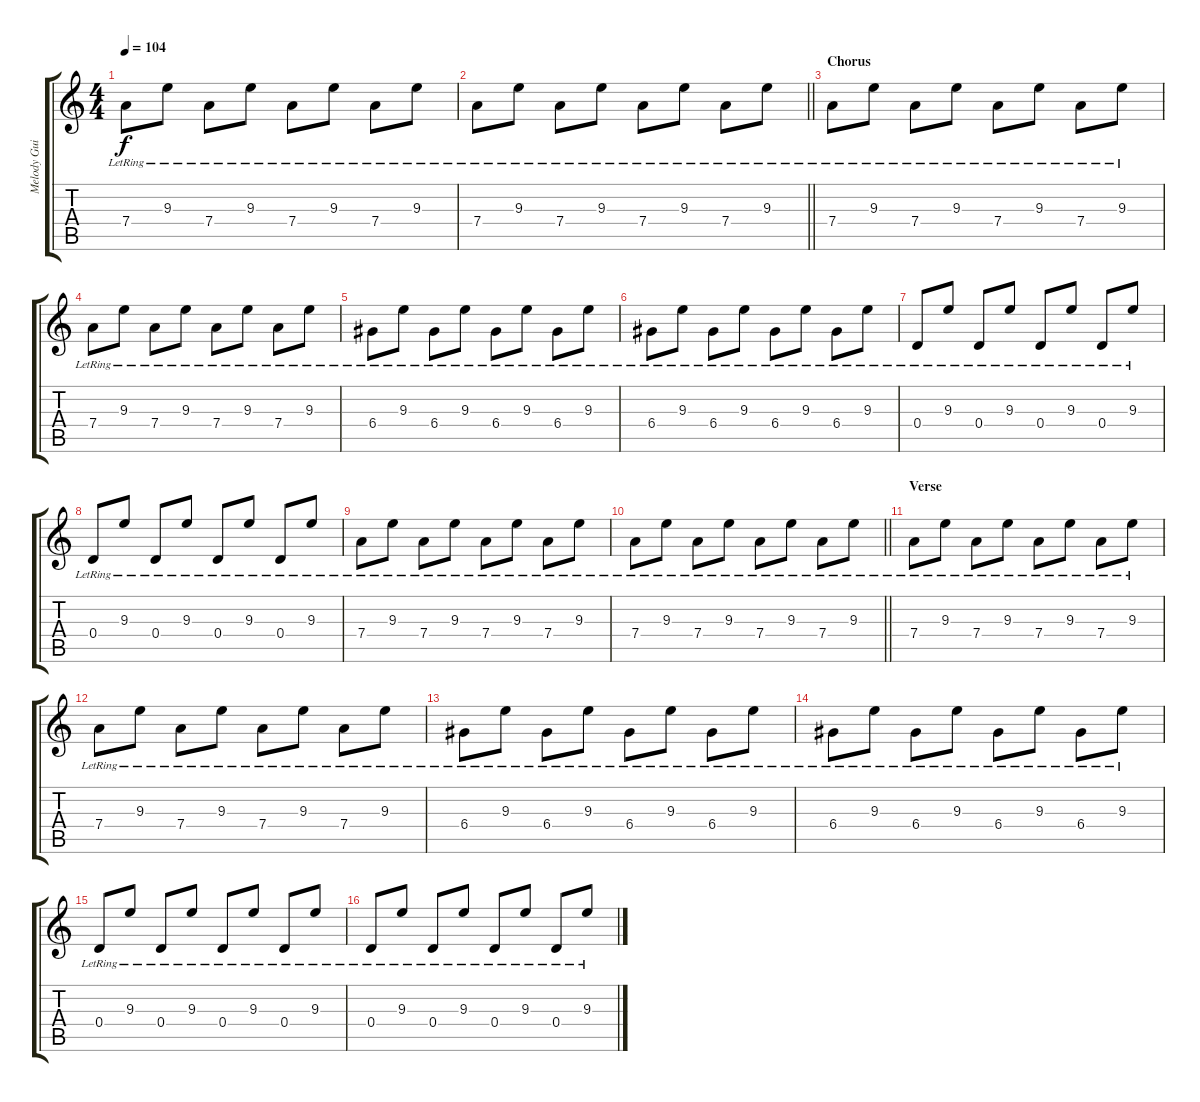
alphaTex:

\track ("Melody Guitar/Piano" "Melody Gui") {instrument electricguitarclean}
\staff {score tabs}
\tuning (E4 B3 G3 D3 A2 E2) {hide}
\ts (4 4)
\tempo 104
\clef g2
\ks c
7.4{lr}.8{dy f} 9.3{lr}.8 7.4{lr}.8 9.3{lr}.8 7.4{lr}.8 9.3{lr}.8 7.4{lr}.8 9.3{lr}.8 |
\barLineRight lightlight
7.4{lr}.8 9.3{lr}.8 7.4{lr}.8 9.3{lr}.8 7.4{lr}.8 9.3{lr}.8 7.4{lr}.8 9.3{lr}.8 |
\section ("" "Chorus")
7.4{lr}.8 9.3{lr}.8 7.4{lr}.8 9.3{lr}.8 7.4{lr}.8 9.3{lr}.8 7.4{lr}.8 9.3{lr}.8 |
7.4{lr}.8 9.3{lr}.8 7.4{lr}.8 9.3{lr}.8 7.4{lr}.8 9.3{lr}.8 7.4{lr}.8 9.3{lr}.8 |
6.4{lr}.8 9.3{lr}.8 6.4{lr}.8 9.3{lr}.8 6.4{lr}.8 9.3{lr}.8 6.4{lr}.8 9.3{lr}.8 |
6.4{lr}.8 9.3{lr}.8 6.4{lr}.8 9.3{lr}.8 6.4{lr}.8 9.3{lr}.8 6.4{lr}.8 9.3{lr}.8 |
0.4{lr}.8 9.3{lr}.8 0.4{lr}.8 9.3{lr}.8 0.4{lr}.8 9.3{lr}.8 0.4{lr}.8 9.3{lr}.8 |
0.4{lr}.8 9.3{lr}.8 0.4{lr}.8 9.3{lr}.8 0.4{lr}.8 9.3{lr}.8 0.4{lr}.8 9.3{lr}.8 |
7.4{lr}.8 9.3{lr}.8 7.4{lr}.8 9.3{lr}.8 7.4{lr}.8 9.3{lr}.8 7.4{lr}.8 9.3{lr}.8 |
\barLineRight lightlight
7.4{lr}.8 9.3{lr}.8 7.4{lr}.8 9.3{lr}.8 7.4{lr}.8 9.3{lr}.8 7.4{lr}.8 9.3{lr}.8 |
\section ("" "Verse")
7.4{lr}.8 9.3{lr}.8 7.4{lr}.8 9.3{lr}.8 7.4{lr}.8 9.3{lr}.8 7.4{lr}.8 9.3{lr}.8 |
7.4{lr}.8 9.3{lr}.8 7.4{lr}.8 9.3{lr}.8 7.4{lr}.8 9.3{lr}.8 7.4{lr}.8 9.3{lr}.8 |
6.4{lr}.8 9.3{lr}.8 6.4{lr}.8 9.3{lr}.8 6.4{lr}.8 9.3{lr}.8 6.4{lr}.8 9.3{lr}.8 |
6.4{lr}.8 9.3{lr}.8 6.4{lr}.8 9.3{lr}.8 6.4{lr}.8 9.3{lr}.8 6.4{lr}.8 9.3{lr}.8 |
0.4{lr}.8 9.3{lr}.8 0.4{lr}.8 9.3{lr}.8 0.4{lr}.8 9.3{lr}.8 0.4{lr}.8 9.3{lr}.8 |
0.4{lr}.8 9.3{lr}.8 0.4{lr}.8 9.3{lr}.8 0.4{lr}.8 9.3{lr}.8 0.4{lr}.8 9.3{lr}.8
